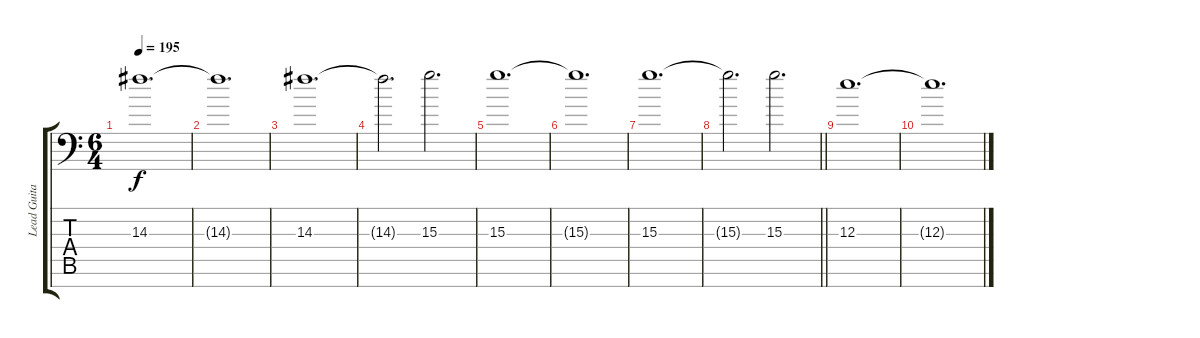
\track ("Lead Guitar #2" "Lead Guita") {instrument electricguitarjazz}
\staff {score tabs}
\tuning (D4 A3 E3 D3 A2 E2 A1) {hide}
\ts (6 4)
\tempo 195
\clef f4
\ks c
14.3.1{d dy f} |
14.3{t}.1{d} |
14.3.1{d} |
14.3{t}.2{d} 15.3.2{d} |
15.3.1{d} |
15.3{t}.1{d} |
15.3.1{d} |
\barLineRight lightlight
15.3{t}.2{d} 15.3.2{d} |
\section ("" "")
12.3.1{d} |
12.3{t}.1{d}
